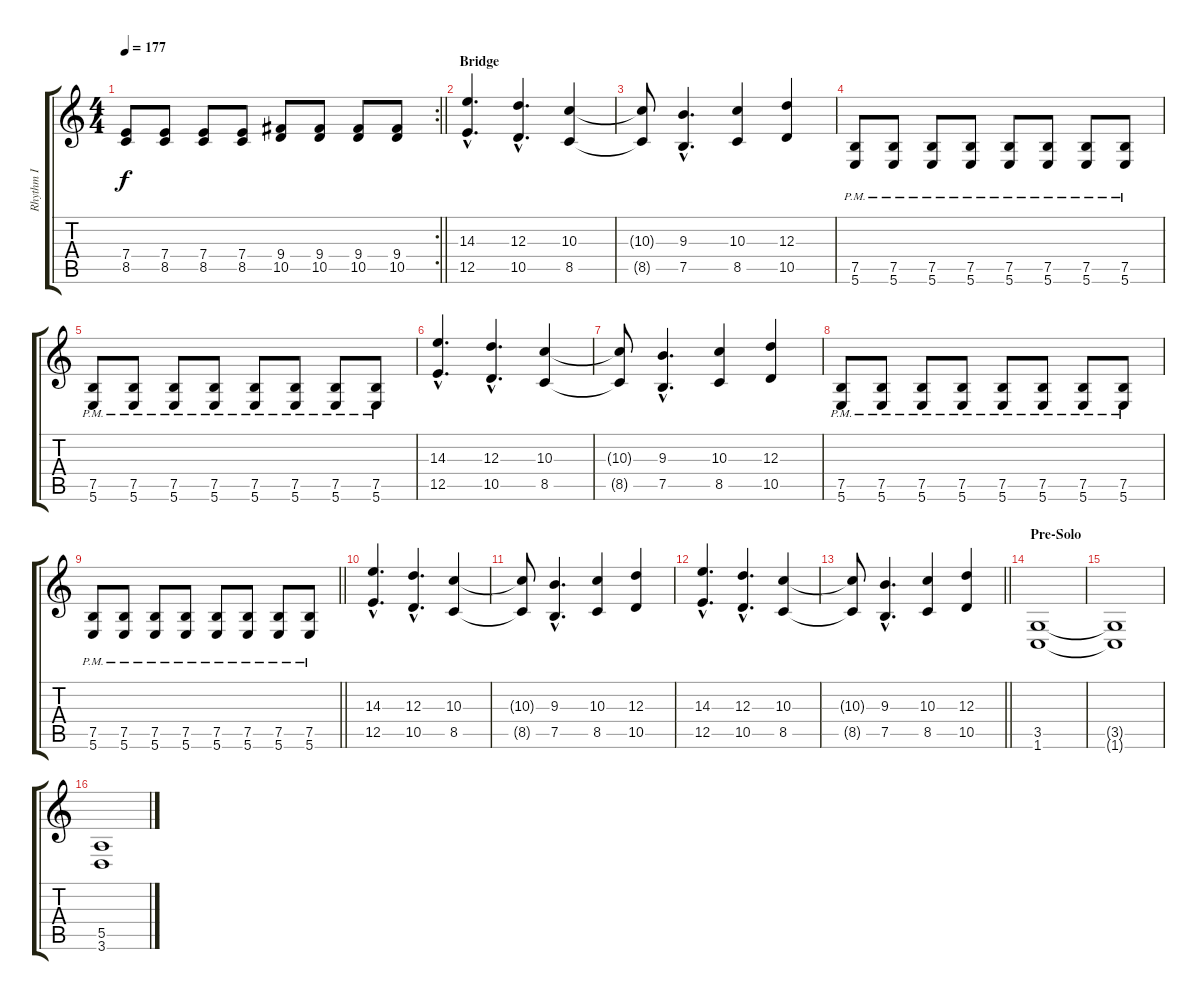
\track ("Rhythm I" "Rhythm I") {instrument distortionguitar}
\staff {score tabs}
\tuning (B3 Gb3 D3 A2 E2 B1) {hide}
\rc 2
\ts (4 4)
\tempo 177
\clef g2
\barLineRight lightlight
\ks c
(7.4 8.5).8{dy f} (7.4 8.5).8 (7.4 8.5).8 (7.4 8.5).8 (9.4 10.5).8 (9.4 10.5).8 (9.4 10.5).8 (9.4 10.5).8 |
\section ("" "Bridge")
(14.3{hac} 12.5{hac}).4{d} (12.3{hac} 10.5{hac}).4{d} (10.3 8.5).4 |
(10.3{t} 8.5{t}).8 (9.3{hac} 7.5{hac}).4{d} (10.3 8.5).4 (12.3 10.5).4 |
(7.5{pm} 5.6{pm}).8 (7.5{pm} 5.6{pm}).8 (7.5{pm} 5.6{pm}).8 (7.5{pm} 5.6{pm}).8 (7.5{pm} 5.6{pm}).8 (7.5{pm} 5.6{pm}).8 (7.5{pm} 5.6{pm}).8 (7.5{pm} 5.6{pm}).8 |
(7.5{pm} 5.6{pm}).8 (7.5{pm} 5.6{pm}).8 (7.5{pm} 5.6{pm}).8 (7.5{pm} 5.6{pm}).8 (7.5{pm} 5.6{pm}).8 (7.5{pm} 5.6{pm}).8 (7.5{pm} 5.6{pm}).8 (7.5{pm} 5.6{pm}).8 |
(14.3{hac} 12.5{hac}).4{d} (12.3{hac} 10.5{hac}).4{d} (10.3 8.5).4 |
(10.3{t} 8.5{t}).8 (9.3{hac} 7.5{hac}).4{d} (10.3 8.5).4 (12.3 10.5).4 |
(7.5{pm} 5.6{pm}).8 (7.5{pm} 5.6{pm}).8 (7.5{pm} 5.6{pm}).8 (7.5{pm} 5.6{pm}).8 (7.5{pm} 5.6{pm}).8 (7.5{pm} 5.6{pm}).8 (7.5{pm} 5.6{pm}).8 (7.5{pm} 5.6{pm}).8 |
\barLineRight lightlight
(7.5{pm} 5.6{pm}).8 (7.5{pm} 5.6{pm}).8 (7.5{pm} 5.6{pm}).8 (7.5{pm} 5.6{pm}).8 (7.5{pm} 5.6{pm}).8 (7.5{pm} 5.6{pm}).8 (7.5{pm} 5.6{pm}).8 (7.5{pm} 5.6{pm}).8 |
\section ("" "")
(14.3{hac} 12.5{hac}).4{d} (12.3{hac} 10.5{hac}).4{d} (10.3 8.5).4 |
(10.3{t} 8.5{t}).8 (9.3{hac} 7.5{hac}).4{d} (10.3 8.5).4 (12.3 10.5).4 |
(14.3{hac} 12.5{hac}).4{d} (12.3{hac} 10.5{hac}).4{d} (10.3 8.5).4 |
\barLineRight lightlight
(10.3{t} 8.5{t}).8 (9.3{hac} 7.5{hac}).4{d} (10.3 8.5).4 (12.3 10.5).4 |
\section ("" "Pre-Solo")
(3.5 1.6).1 |
(3.5{t} 1.6{t}).1 |
(5.5 3.6).1
